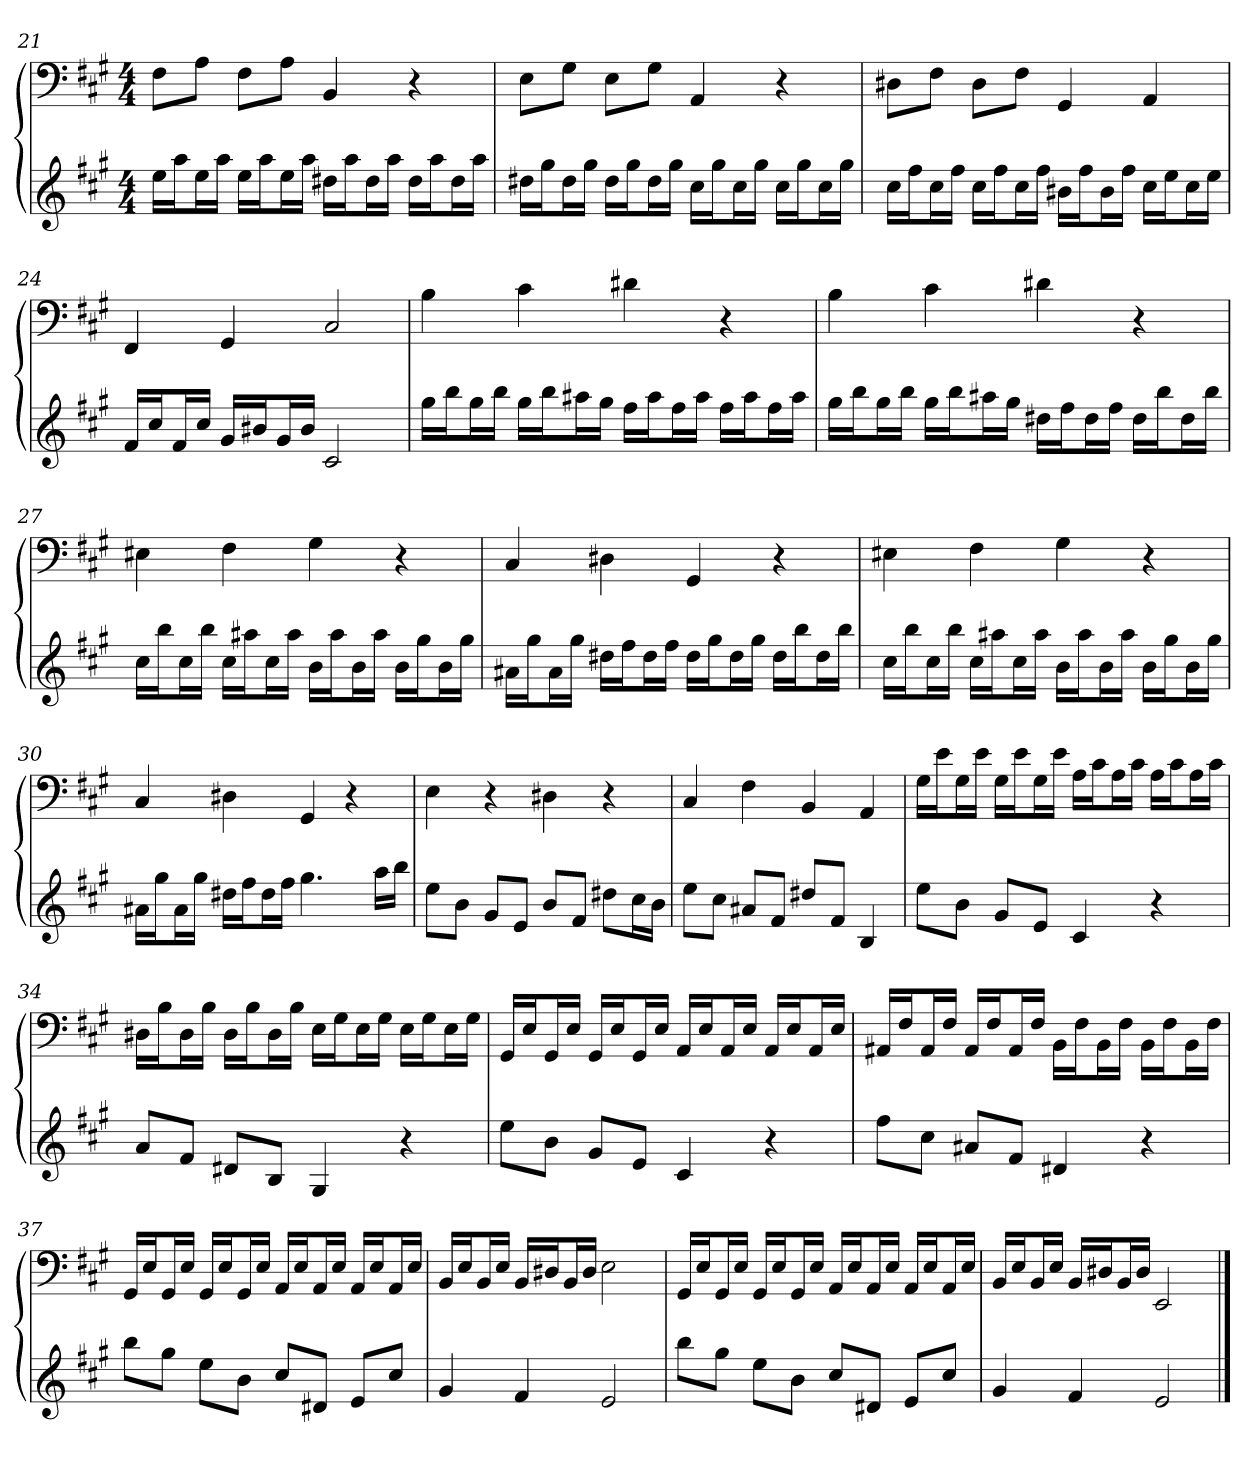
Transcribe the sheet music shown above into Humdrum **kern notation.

**kern	**kern
*part1	*part1
*staff2	*staff1
*k[f#c#g#]	*k[f#c#g#]
*A:	*A:
*M4/4	*M4/4
=21	=21
16eeLL	8F#L
16aaJ	.
16eeL	8AJ
16aaJJ	.
16eeLL	8F#L
16aaJ	.
16eeL	8AJ
16aaJJ	.
16dd#XLL	4BB
16aaJ	.
16dd#L	.
16aaJJ	.
16dd#LL	4r
16aaJ	.
16dd#L	.
16aaJJ	.
=22	=22
16dd#XLL	8EL
16gg#J	.
16dd#L	8G#J
16gg#JJ	.
16dd#LL	8EL
16gg#J	.
16dd#L	8G#J
16gg#JJ	.
16cc#LL	4AA
16gg#J	.
16cc#L	.
16gg#JJ	.
16cc#LL	4r
16gg#J	.
16cc#L	.
16gg#JJ	.
=23	=23
16cc#LL	8D#XL
16ff#J	.
16cc#L	8F#J
16ff#JJ	.
16cc#LL	8D#L
16ff#J	.
16cc#L	8F#J
16ff#JJ	.
16b#XLL	4GG#
16ff#J	.
16b#L	.
16ff#JJ	.
16cc#LL	4AA
16eeJ	.
16cc#L	.
16eeJJ	.
=24	=24
16f#LL	4FF#
16cc#J	.
16f#L	.
16cc#JJ	.
16g#LL	4GG#
16b#XJ	.
16g#L	.
16b#JJ	.
2c#	2C#
=25	=25
16gg#LL	4B
16bbJ	.
16gg#L	.
16bbJJ	.
16gg#LL	4c#
16bbJ	.
16aa#XL	.
16gg#JJ	.
16ff#LL	4d#X
16aa#J	.
16ff#L	.
16aa#JJ	.
16ff#LL	4r
16aa#J	.
16ff#L	.
16aa#JJ	.
=26	=26
16gg#LL	4B
16bbJ	.
16gg#L	.
16bbJJ	.
16gg#LL	4c#
16bbJ	.
16aa#XL	.
16gg#JJ	.
16dd#XLL	4d#X
16ff#J	.
16dd#L	.
16ff#JJ	.
16dd#LL	4r
16bbJ	.
16dd#L	.
16bbJJ	.
=27	=27
16cc#LL	4E#X
16bbJ	.
16cc#L	.
16bbJJ	.
16cc#LL	4F#
16aa#XJ	.
16cc#L	.
16aa#JJ	.
16bLL	4G#
16aa#J	.
16bL	.
16aa#JJ	.
16bLL	4r
16gg#J	.
16bL	.
16gg#JJ	.
=28	=28
16a#XLL	4C#
16gg#J	.
16a#L	.
16gg#JJ	.
16dd#XLL	4D#X
16ff#J	.
16dd#L	.
16ff#JJ	.
16dd#LL	4GG#
16gg#J	.
16dd#L	.
16gg#JJ	.
16dd#LL	4r
16bbJ	.
16dd#L	.
16bbJJ	.
=29	=29
16cc#LL	4E#X
16bbJ	.
16cc#L	.
16bbJJ	.
16cc#LL	4F#
16aa#XJ	.
16cc#L	.
16aa#JJ	.
16bLL	4G#
16aa#J	.
16bL	.
16aa#JJ	.
16bLL	4r
16gg#J	.
16bL	.
16gg#JJ	.
=30	=30
16a#XLL	4C#
16gg#J	.
16a#L	.
16gg#JJ	.
16dd#XLL	4D#X
16ff#J	.
16dd#L	.
16ff#JJ	.
4.gg#	4GG#
.	4r
16aaLL	.
16bbJJ	.
=31	=31
8eeL	4E
8bJ	.
8g#L	4r
8eJ	.
8bL	4D#X
8f#J	.
8dd#XL	4r
16cc#L	.
16bJJ	.
=32	=32
8eeL	4C#
8cc#J	.
8a#XL	4F#
8f#J	.
8dd#XL	4BB
8f#J	.
4B	4AA
=33	=33
8eeL	16G#LL
.	16eJ
8bJ	16G#L
.	16eJJ
8g#L	16G#LL
.	16eJ
8eJ	16G#L
.	16eJJ
4c#	16ALL
.	16c#J
.	16AL
.	16c#JJ
4r	16ALL
.	16c#J
.	16AL
.	16c#JJ
=34	=34
8aL	16D#XLL
.	16BJ
8f#J	16D#L
.	16BJJ
8d#XL	16D#LL
.	16BJ
8BJ	16D#L
.	16BJJ
4G#	16ELL
.	16G#J
.	16EL
.	16G#JJ
4r	16ELL
.	16G#J
.	16EL
.	16G#JJ
=35	=35
8eeL	16GG#LL
.	16EJ
8bJ	16GG#L
.	16EJJ
8g#L	16GG#LL
.	16EJ
8eJ	16GG#L
.	16EJJ
4c#	16AALL
.	16EJ
.	16AAL
.	16EJJ
4r	16AALL
.	16EJ
.	16AAL
.	16EJJ
=36	=36
8ff#L	16AA#XLL
.	16F#J
8cc#J	16AA#L
.	16F#JJ
8a#XL	16AA#LL
.	16F#J
8f#J	16AA#L
.	16F#JJ
4d#X	16BBLL
.	16F#J
.	16BBL
.	16F#JJ
4r	16BBLL
.	16F#J
.	16BBL
.	16F#JJ
=37	=37
8bbL	16GG#LL
.	16EJ
8gg#J	16GG#L
.	16EJJ
8eeL	16GG#LL
.	16EJ
8bJ	16GG#L
.	16EJJ
8cc#L	16AALL
.	16EJ
8d#XJ	16AAL
.	16EJJ
8eL	16AALL
.	16EJ
8cc#J	16AAL
.	16EJJ
=38	=38
4g#	16BBLL
.	16EJ
.	16BBL
.	16EJJ
4f#	16BBLL
.	16D#XJ
.	16BBL
.	16D#JJ
2e	2E
=39	=39
8bbL	16GG#LL
.	16EJ
8gg#J	16GG#L
.	16EJJ
8eeL	16GG#LL
.	16EJ
8bJ	16GG#L
.	16EJJ
8cc#L	16AALL
.	16EJ
8d#XJ	16AAL
.	16EJJ
8eL	16AALL
.	16EJ
8cc#J	16AAL
.	16EJJ
=40	=40
4g#	16BBLL
.	16EJ
.	16BBL
.	16EJJ
4f#	16BBLL
.	16D#XJ
.	16BBL
.	16D#JJ
2e	2EE
==	==
*-	*-
